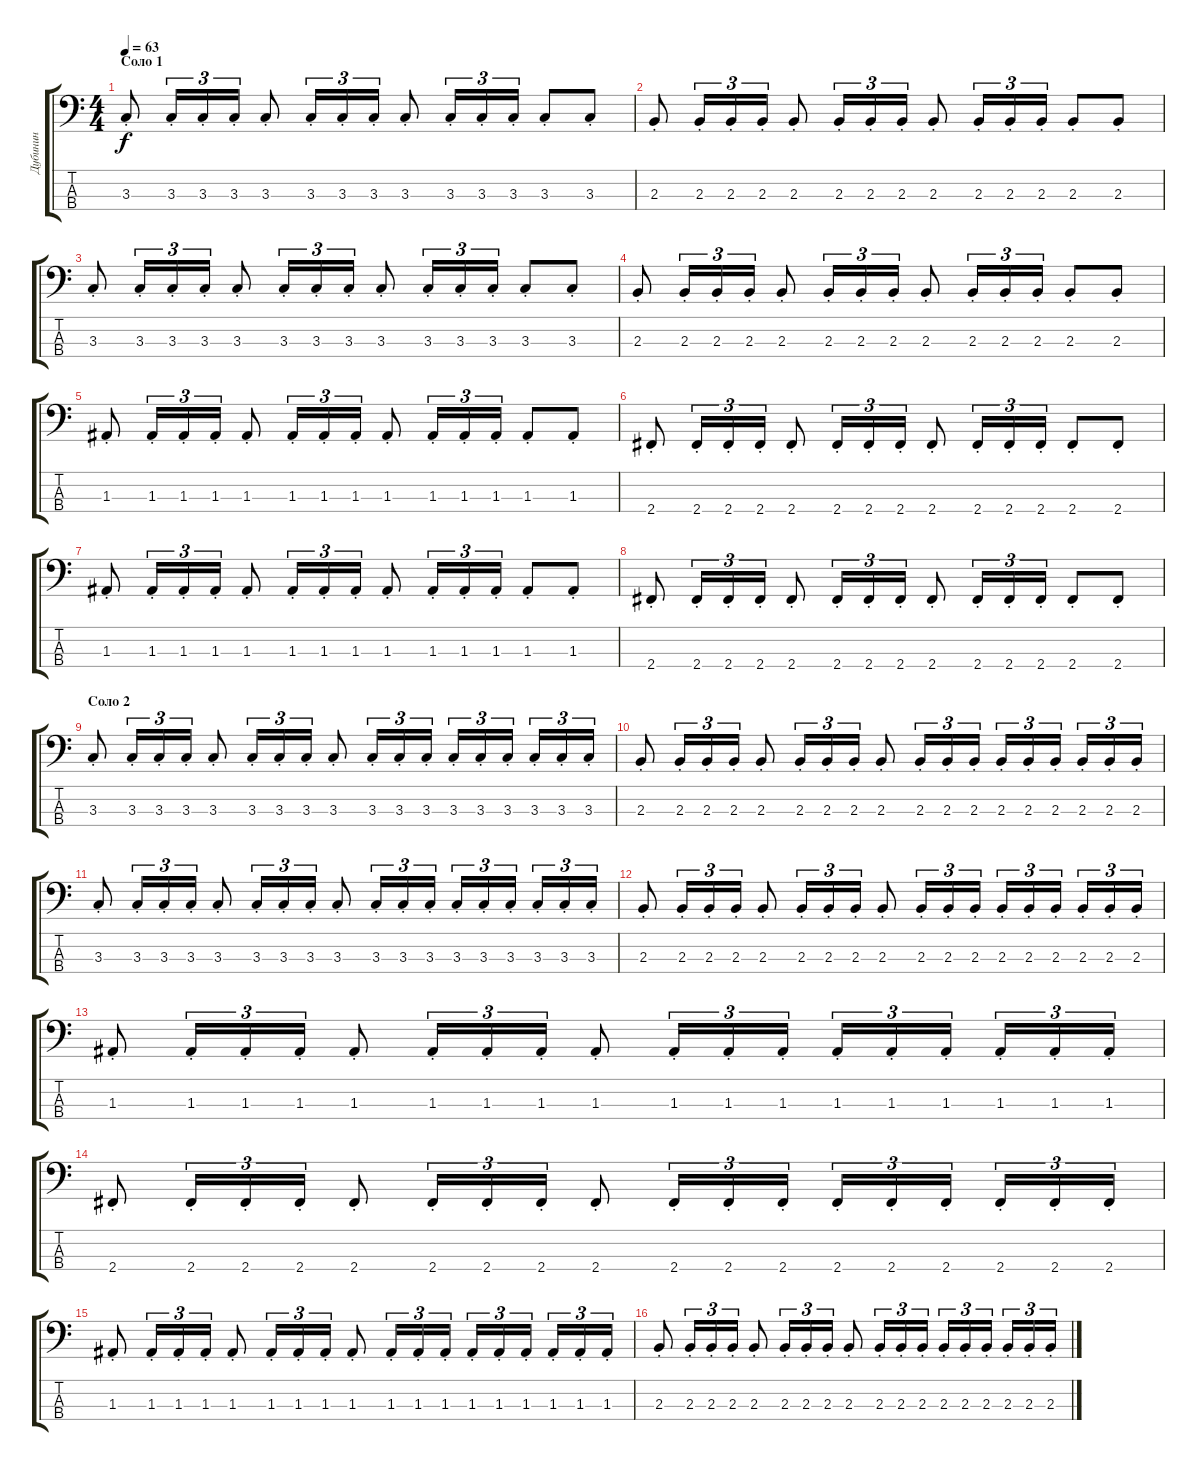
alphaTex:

\track ("Дубинин" "Дубинин") {instrument electricbassfinger}
\staff {score tabs}
\tuning (G2 D2 A1 E1) {hide}
\ts (4 4)
\section ("" "Соло 1")
\tempo 63
\clef f4
\ks c
3.3{st}.8{dy f volume 13} 3.3{st}.16{tu (3 2)} 3.3{st}.16{tu (3 2)} 3.3{st}.16{tu (3 2)} 3.3{st}.8 3.3{st}.16{tu (3 2)} 3.3{st}.16{tu (3 2)} 3.3{st}.16{tu (3 2)} 3.3{st}.8 3.3{st}.16{tu (3 2)} 3.3{st}.16{tu (3 2)} 3.3{st}.16{tu (3 2)} 3.3{st}.8 3.3{st}.8 |
2.3{st}.8 2.3{st}.16{tu (3 2)} 2.3{st}.16{tu (3 2)} 2.3{st}.16{tu (3 2)} 2.3{st}.8 2.3{st}.16{tu (3 2)} 2.3{st}.16{tu (3 2)} 2.3{st}.16{tu (3 2)} 2.3{st}.8 2.3{st}.16{tu (3 2)} 2.3{st}.16{tu (3 2)} 2.3{st}.16{tu (3 2)} 2.3{st}.8 2.3{st}.8 |
3.3{st}.8 3.3{st}.16{tu (3 2)} 3.3{st}.16{tu (3 2)} 3.3{st}.16{tu (3 2)} 3.3{st}.8 3.3{st}.16{tu (3 2)} 3.3{st}.16{tu (3 2)} 3.3{st}.16{tu (3 2)} 3.3{st}.8 3.3{st}.16{tu (3 2)} 3.3{st}.16{tu (3 2)} 3.3{st}.16{tu (3 2)} 3.3{st}.8 3.3{st}.8 |
2.3{st}.8 2.3{st}.16{tu (3 2)} 2.3{st}.16{tu (3 2)} 2.3{st}.16{tu (3 2)} 2.3{st}.8 2.3{st}.16{tu (3 2)} 2.3{st}.16{tu (3 2)} 2.3{st}.16{tu (3 2)} 2.3{st}.8 2.3{st}.16{tu (3 2)} 2.3{st}.16{tu (3 2)} 2.3{st}.16{tu (3 2)} 2.3{st}.8 2.3{st}.8 |
1.3{st}.8 1.3{st}.16{tu (3 2)} 1.3{st}.16{tu (3 2)} 1.3{st}.16{tu (3 2)} 1.3{st}.8 1.3{st}.16{tu (3 2)} 1.3{st}.16{tu (3 2)} 1.3{st}.16{tu (3 2)} 1.3{st}.8 1.3{st}.16{tu (3 2)} 1.3{st}.16{tu (3 2)} 1.3{st}.16{tu (3 2)} 1.3{st}.8 1.3{st}.8 |
2.4{st}.8 2.4{st}.16{tu (3 2)} 2.4{st}.16{tu (3 2)} 2.4{st}.16{tu (3 2)} 2.4{st}.8 2.4{st}.16{tu (3 2)} 2.4{st}.16{tu (3 2)} 2.4{st}.16{tu (3 2)} 2.4{st}.8 2.4{st}.16{tu (3 2)} 2.4{st}.16{tu (3 2)} 2.4{st}.16{tu (3 2)} 2.4{st}.8 2.4{st}.8 |
1.3{st}.8 1.3{st}.16{tu (3 2)} 1.3{st}.16{tu (3 2)} 1.3{st}.16{tu (3 2)} 1.3{st}.8 1.3{st}.16{tu (3 2)} 1.3{st}.16{tu (3 2)} 1.3{st}.16{tu (3 2)} 1.3{st}.8 1.3{st}.16{tu (3 2)} 1.3{st}.16{tu (3 2)} 1.3{st}.16{tu (3 2)} 1.3{st}.8 1.3{st}.8 |
2.4{st}.8 2.4{st}.16{tu (3 2)} 2.4{st}.16{tu (3 2)} 2.4{st}.16{tu (3 2)} 2.4{st}.8 2.4{st}.16{tu (3 2)} 2.4{st}.16{tu (3 2)} 2.4{st}.16{tu (3 2)} 2.4{st}.8 2.4{st}.16{tu (3 2)} 2.4{st}.16{tu (3 2)} 2.4{st}.16{tu (3 2)} 2.4{st}.8 2.4{st}.8 |
\section ("" "Соло 2")
3.3{st}.8 3.3{st}.16{tu (3 2)} 3.3{st}.16{tu (3 2)} 3.3{st}.16{tu (3 2)} 3.3{st}.8 3.3{st}.16{tu (3 2)} 3.3{st}.16{tu (3 2)} 3.3{st}.16{tu (3 2)} 3.3{st}.8 3.3{st}.16{tu (3 2)} 3.3{st}.16{tu (3 2)} 3.3{st}.16{tu (3 2)} 3.3{st}.16{tu (3 2)} 3.3{st}.16{tu (3 2)} 3.3{st}.16{tu (3 2)} 3.3{st}.16{tu (3 2)} 3.3{st}.16{tu (3 2)} 3.3{st}.16{tu (3 2)} |
2.3{st}.8 2.3{st}.16{tu (3 2)} 2.3{st}.16{tu (3 2)} 2.3{st}.16{tu (3 2)} 2.3{st}.8 2.3{st}.16{tu (3 2)} 2.3{st}.16{tu (3 2)} 2.3{st}.16{tu (3 2)} 2.3{st}.8 2.3{st}.16{tu (3 2)} 2.3{st}.16{tu (3 2)} 2.3{st}.16{tu (3 2)} 2.3{st}.16{tu (3 2)} 2.3{st}.16{tu (3 2)} 2.3{st}.16{tu (3 2)} 2.3{st}.16{tu (3 2)} 2.3{st}.16{tu (3 2)} 2.3{st}.16{tu (3 2)} |
3.3{st}.8 3.3{st}.16{tu (3 2)} 3.3{st}.16{tu (3 2)} 3.3{st}.16{tu (3 2)} 3.3{st}.8 3.3{st}.16{tu (3 2)} 3.3{st}.16{tu (3 2)} 3.3{st}.16{tu (3 2)} 3.3{st}.8 3.3{st}.16{tu (3 2)} 3.3{st}.16{tu (3 2)} 3.3{st}.16{tu (3 2)} 3.3{st}.16{tu (3 2)} 3.3{st}.16{tu (3 2)} 3.3{st}.16{tu (3 2)} 3.3{st}.16{tu (3 2)} 3.3{st}.16{tu (3 2)} 3.3{st}.16{tu (3 2)} |
2.3{st}.8 2.3{st}.16{tu (3 2)} 2.3{st}.16{tu (3 2)} 2.3{st}.16{tu (3 2)} 2.3{st}.8 2.3{st}.16{tu (3 2)} 2.3{st}.16{tu (3 2)} 2.3{st}.16{tu (3 2)} 2.3{st}.8 2.3{st}.16{tu (3 2)} 2.3{st}.16{tu (3 2)} 2.3{st}.16{tu (3 2)} 2.3{st}.16{tu (3 2)} 2.3{st}.16{tu (3 2)} 2.3{st}.16{tu (3 2)} 2.3{st}.16{tu (3 2)} 2.3{st}.16{tu (3 2)} 2.3{st}.16{tu (3 2)} |
1.3{st}.8 1.3{st}.16{tu (3 2)} 1.3{st}.16{tu (3 2)} 1.3{st}.16{tu (3 2)} 1.3{st}.8 1.3{st}.16{tu (3 2)} 1.3{st}.16{tu (3 2)} 1.3{st}.16{tu (3 2)} 1.3{st}.8 1.3{st}.16{tu (3 2)} 1.3{st}.16{tu (3 2)} 1.3{st}.16{tu (3 2)} 1.3{st}.16{tu (3 2)} 1.3{st}.16{tu (3 2)} 1.3{st}.16{tu (3 2)} 1.3{st}.16{tu (3 2)} 1.3{st}.16{tu (3 2)} 1.3{st}.16{tu (3 2)} |
2.4{st}.8 2.4{st}.16{tu (3 2)} 2.4{st}.16{tu (3 2)} 2.4{st}.16{tu (3 2)} 2.4{st}.8 2.4{st}.16{tu (3 2)} 2.4{st}.16{tu (3 2)} 2.4{st}.16{tu (3 2)} 2.4{st}.8 2.4{st}.16{tu (3 2)} 2.4{st}.16{tu (3 2)} 2.4{st}.16{tu (3 2)} 2.4{st}.16{tu (3 2)} 2.4{st}.16{tu (3 2)} 2.4{st}.16{tu (3 2)} 2.4{st}.16{tu (3 2)} 2.4{st}.16{tu (3 2)} 2.4{st}.16{tu (3 2)} |
1.3{st}.8 1.3{st}.16{tu (3 2)} 1.3{st}.16{tu (3 2)} 1.3{st}.16{tu (3 2)} 1.3{st}.8 1.3{st}.16{tu (3 2)} 1.3{st}.16{tu (3 2)} 1.3{st}.16{tu (3 2)} 1.3{st}.8 1.3{st}.16{tu (3 2)} 1.3{st}.16{tu (3 2)} 1.3{st}.16{tu (3 2)} 1.3{st}.16{tu (3 2)} 1.3{st}.16{tu (3 2)} 1.3{st}.16{tu (3 2)} 1.3{st}.16{tu (3 2)} 1.3{st}.16{tu (3 2)} 1.3{st}.16{tu (3 2)} |
2.3{st}.8 2.3{st}.16{tu (3 2)} 2.3{st}.16{tu (3 2)} 2.3{st}.16{tu (3 2)} 2.3{st}.8 2.3{st}.16{tu (3 2)} 2.3{st}.16{tu (3 2)} 2.3{st}.16{tu (3 2)} 2.3{st}.8 2.3{st}.16{tu (3 2)} 2.3{st}.16{tu (3 2)} 2.3{st}.16{tu (3 2)} 2.3{st}.16{tu (3 2)} 2.3{st}.16{tu (3 2)} 2.3{st}.16{tu (3 2)} 2.3{st}.16{tu (3 2)} 2.3{st}.16{tu (3 2)} 2.3{st}.16{tu (3 2)}
